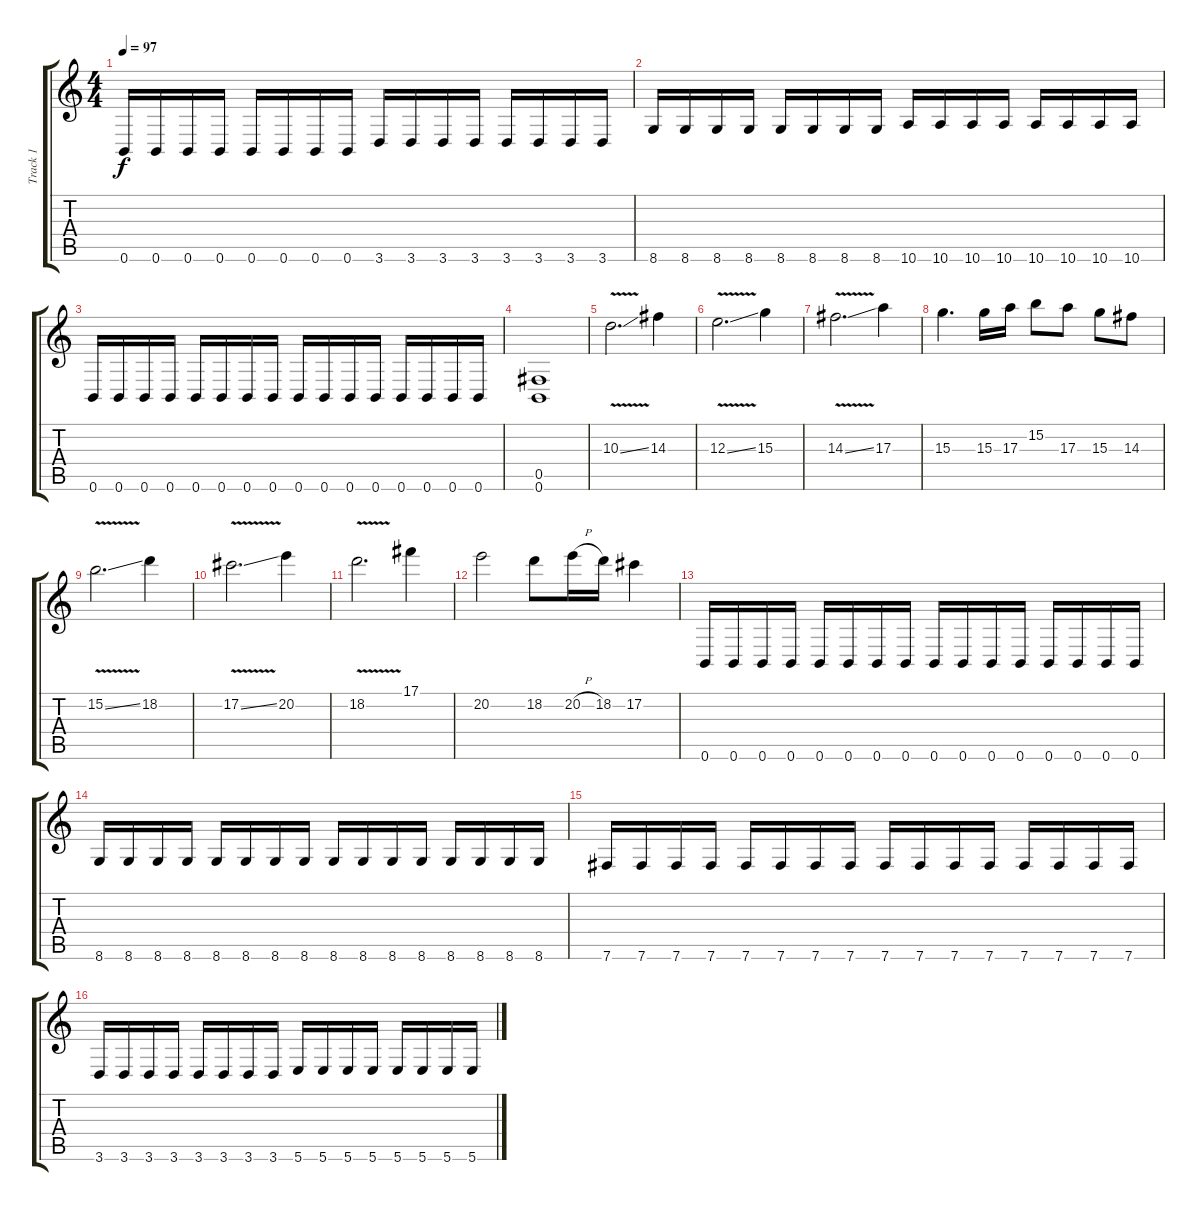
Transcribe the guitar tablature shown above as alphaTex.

\track ("Track 1" "Track 1") {instrument distortionguitar}
\staff {score tabs}
\tuning (Db4 Ab3 E3 B2 Gb2 B1) {hide}
\ts (4 4)
\tempo 97
\clef g2
\ks c
0.6.16{dy f} 0.6.16 0.6.16 0.6.16 0.6.16 0.6.16 0.6.16 0.6.16 3.6.16 3.6.16 3.6.16 3.6.16 3.6.16 3.6.16 3.6.16 3.6.16 |
8.6.16 8.6.16 8.6.16 8.6.16 8.6.16 8.6.16 8.6.16 8.6.16 10.6.16 10.6.16 10.6.16 10.6.16 10.6.16 10.6.16 10.6.16 10.6.16 |
0.6.16 0.6.16 0.6.16 0.6.16 0.6.16 0.6.16 0.6.16 0.6.16 0.6.16 0.6.16 0.6.16 0.6.16 0.6.16 0.6.16 0.6.16 0.6.16 |
(0.5 0.6).1 |
10.3{v ss}.2{d} 14.3.4 |
12.3{v ss}.2{d} 15.3.4 |
14.3{v ss}.2{d} 17.3.4 |
15.3.4{d} 15.3.16 17.3.16 15.2.8 17.3.8 15.3.8 14.3.8 |
15.2{v ss}.2{d} 18.2.4 |
17.2{v ss}.2{d} 20.2.4 |
18.2{v}.2{d} 17.1.4 |
20.2.2 18.2.8 20.2{h}.16 18.2.16 17.2.4 |
0.6.16 0.6.16 0.6.16 0.6.16 0.6.16 0.6.16 0.6.16 0.6.16 0.6.16 0.6.16 0.6.16 0.6.16 0.6.16 0.6.16 0.6.16 0.6.16 |
8.6.16 8.6.16 8.6.16 8.6.16 8.6.16 8.6.16 8.6.16 8.6.16 8.6.16 8.6.16 8.6.16 8.6.16 8.6.16 8.6.16 8.6.16 8.6.16 |
7.6.16 7.6.16 7.6.16 7.6.16 7.6.16 7.6.16 7.6.16 7.6.16 7.6.16 7.6.16 7.6.16 7.6.16 7.6.16 7.6.16 7.6.16 7.6.16 |
3.6.16 3.6.16 3.6.16 3.6.16 3.6.16 3.6.16 3.6.16 3.6.16 5.6.16 5.6.16 5.6.16 5.6.16 5.6.16 5.6.16 5.6.16 5.6.16
